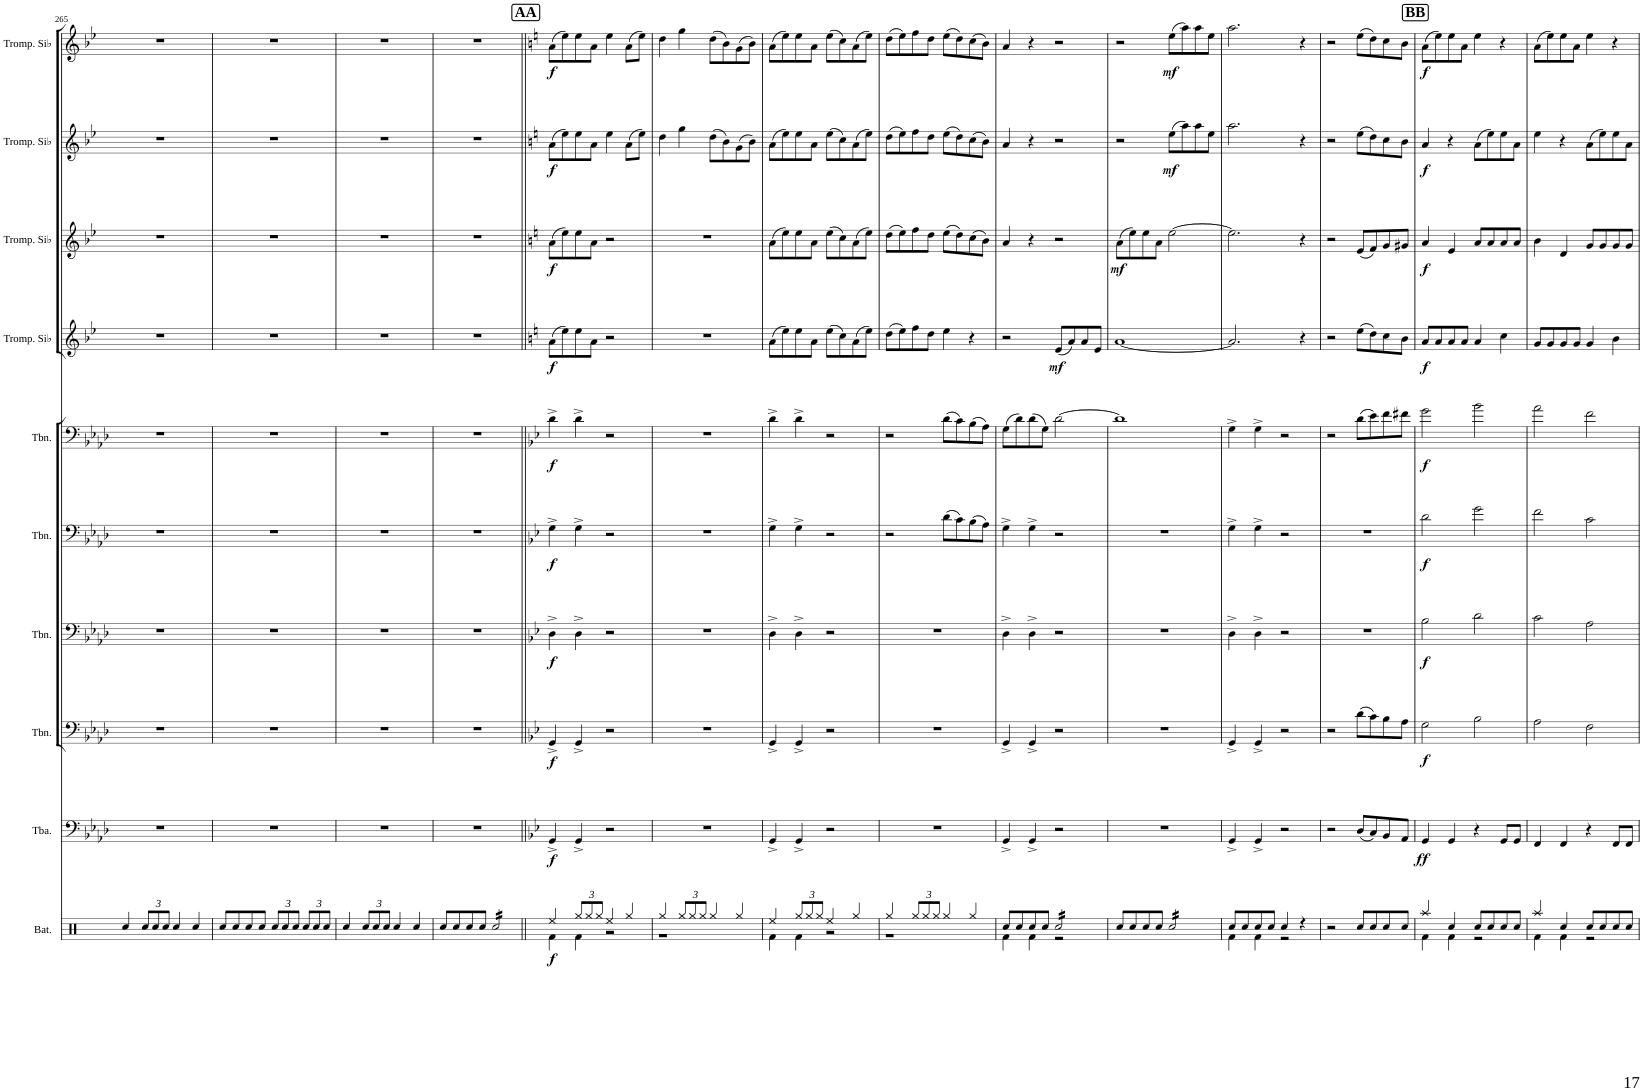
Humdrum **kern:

**kern	**dynam	**kern	**dynam	**kern	**dynam	**kern	**dynam	**kern	**dynam	**kern	**dynam	**kern	**dynam	**kern	**dynam	**kern	**dynam	**kern	**dynam
*part10	*part10	*part9	*part9	*part8	*part8	*part7	*part7	*part6	*part6	*part5	*part5	*part4	*part4	*part3	*part3	*part2	*part2	*part1	*part1
*staff10	*staff10	*staff9	*staff9	*staff8	*staff8	*staff7	*staff7	*staff6	*staff6	*staff5	*staff5	*staff4	*staff4	*staff3	*staff3	*staff2	*staff2	*staff1	*staff1
*I"Batterie	*	*I"Tuba	*	*I"Trombone	*	*I"Trombone	*	*I"Trombone	*	*I"Trombone	*	*I"Trompette en Sib	*	*I"Trompette en Sib	*	*I"Trompette en Sib	*	*I"Trompette en Sib	*
*I'Bat.	*	*I'Tba.	*	*I'Tbn.	*	*I'Tbn.	*	*I'Tbn.	*	*I'Tbn.	*	*I'Tromp. Sib	*	*I'Tromp. Sib	*	*I'Tromp. Sib	*	*I'Tromp. Sib	*
!!LO:PB:g=z
*clefX	*	*clefF4	*	*clefF4	*	*clefF4	*	*clefF4	*	*clefF4	*	*clefG2	*	*clefG2	*	*clefG2	*	*clefG2	*
*	*	*	*	*	*	*	*	*	*	*	*	*Trd1c2	*	*Trd1c2	*	*Trd1c2	*	*Trd1c2	*
*k[]	*	*k[b-e-a-d-]	*	*k[b-e-a-d-]	*	*k[b-e-a-d-]	*	*k[b-e-a-d-]	*	*k[b-e-a-d-]	*	*k[b-e-]	*	*k[b-e-]	*	*k[b-e-]	*	*k[b-e-]	*
*M2/2	*	*M2/2	*	*M2/2	*	*M2/2	*	*M2/2	*	*M2/2	*	*M2/2	*	*M2/2	*	*M2/2	*	*M2/2	*
*met(c|)	*	*met(c|)	*	*met(c|)	*	*met(c|)	*	*met(c|)	*	*met(c|)	*	*met(c|)	*	*met(c|)	*	*met(c|)	*	*met(c|)	*
=265	=265	=265	=265	=265	=265	=265	=265	=265	=265	=265	=265	=265	=265	=265	=265	=265	=265	=265	=265
4Rcc/	.	1r	.	1r	.	1r	.	1r	.	1r	.	1r	.	1r	.	1r	.	1r	.
*Xbrackettup	*	*	*	*	*	*	*	*	*	*	*	*	*	*	*	*	*	*	*
12Rcc/L	.	.	.	.	.	.	.	.	.	.	.	.	.	.	.	.	.	.	.
12Rcc/	.	.	.	.	.	.	.	.	.	.	.	.	.	.	.	.	.	.	.
12Rcc/J	.	.	.	.	.	.	.	.	.	.	.	.	.	.	.	.	.	.	.
4Rcc/	.	.	.	.	.	.	.	.	.	.	.	.	.	.	.	.	.	.	.
4Rcc/	.	.	.	.	.	.	.	.	.	.	.	.	.	.	.	.	.	.	.
=266	=266	=266	=266	=266	=266	=266	=266	=266	=266	=266	=266	=266	=266	=266	=266	=266	=266	=266	=266
8Rcc/L	.	1r	.	1r	.	1r	.	1r	.	1r	.	1r	.	1r	.	1r	.	1r	.
8Rcc/	.	.	.	.	.	.	.	.	.	.	.	.	.	.	.	.	.	.	.
8Rcc/	.	.	.	.	.	.	.	.	.	.	.	.	.	.	.	.	.	.	.
8Rcc/J	.	.	.	.	.	.	.	.	.	.	.	.	.	.	.	.	.	.	.
12Rcc/L	.	.	.	.	.	.	.	.	.	.	.	.	.	.	.	.	.	.	.
12Rcc/	.	.	.	.	.	.	.	.	.	.	.	.	.	.	.	.	.	.	.
12Rcc/J	.	.	.	.	.	.	.	.	.	.	.	.	.	.	.	.	.	.	.
12Rcc/L	.	.	.	.	.	.	.	.	.	.	.	.	.	.	.	.	.	.	.
12Rcc/	.	.	.	.	.	.	.	.	.	.	.	.	.	.	.	.	.	.	.
12Rcc/J	.	.	.	.	.	.	.	.	.	.	.	.	.	.	.	.	.	.	.
=267	=267	=267	=267	=267	=267	=267	=267	=267	=267	=267	=267	=267	=267	=267	=267	=267	=267	=267	=267
4Rcc/	.	1r	.	1r	.	1r	.	1r	.	1r	.	1r	.	1r	.	1r	.	1r	.
12Rcc/L	.	.	.	.	.	.	.	.	.	.	.	.	.	.	.	.	.	.	.
12Rcc/	.	.	.	.	.	.	.	.	.	.	.	.	.	.	.	.	.	.	.
12Rcc/J	.	.	.	.	.	.	.	.	.	.	.	.	.	.	.	.	.	.	.
4Rcc/	.	.	.	.	.	.	.	.	.	.	.	.	.	.	.	.	.	.	.
4Rcc/	.	.	.	.	.	.	.	.	.	.	.	.	.	.	.	.	.	.	.
=268	=268	=268	=268	=268	=268	=268	=268	=268	=268	=268	=268	=268	=268	=268	=268	=268	=268	=268	=268
8Rcc/L	.	1r	.	1r	.	1r	.	1r	.	1r	.	1r	.	1r	.	1r	.	1r	.
8Rcc/	.	.	.	.	.	.	.	.	.	.	.	.	.	.	.	.	.	.	.
8Rcc/	.	.	.	.	.	.	.	.	.	.	.	.	.	.	.	.	.	.	.
8Rcc/J	.	.	.	.	.	.	.	.	.	.	.	.	.	.	.	.	.	.	.
*tremolo	*	*	*	*	*	*	*	*	*	*	*	*	*	*	*	*	*	*	*
16Rcc/LL	.	.	.	.	.	.	.	.	.	.	.	.	.	.	.	.	.	.	.
16Rcc/	.	.	.	.	.	.	.	.	.	.	.	.	.	.	.	.	.	.	.
16Rcc/	.	.	.	.	.	.	.	.	.	.	.	.	.	.	.	.	.	.	.
16Rcc/	.	.	.	.	.	.	.	.	.	.	.	.	.	.	.	.	.	.	.
16Rcc/	.	.	.	.	.	.	.	.	.	.	.	.	.	.	.	.	.	.	.
16Rcc/	.	.	.	.	.	.	.	.	.	.	.	.	.	.	.	.	.	.	.
16Rcc/	.	.	.	.	.	.	.	.	.	.	.	.	.	.	.	.	.	.	.
16Rcc/JJ	.	.	.	.	.	.	.	.	.	.	.	.	.	.	.	.	.	.	.
*Xtremolo	*	*	*	*	*	*	*	*	*	*	*	*	*	*	*	*	*	*	*
!!LO:REH:place=s1:a:B:cj:fs=14:t=AA
=269||	=269||	=269||	=269||	=269||	=269||	=269||	=269||	=269||	=269||	=269||	=269||	=269||	=269||	=269||	=269||	=269||	=269||	=269||	=269||
*	*	*k[b-e-]	*	*k[b-e-]	*	*k[b-e-]	*	*k[b-e-]	*	*k[b-e-]	*	*k[]	*	*k[]	*	*k[]	*	*k[]	*
*^	*	*	*	*	*	*	*	*	*	*	*	*	*	*	*	*	*	*	*
!	!	!LO:DY:b	!	!LO:DY:b	!	!LO:DY:b	!	!LO:DY:b	!	!LO:DY:b	!	!LO:DY:b	!	!LO:DY:b	!	!LO:DY:b	!	!LO:DY:b	!	!LO:DY:b
4Ree/	4Rf\	f	4GG^/	f	4GG^/	f	4D^\	f	4G^\	f	4d^\	f	(8a\L	f	(8a\L	f	(8a\L	f	(8a\L	f
.	.	.	.	.	.	.	.	.	.	.	.	.	8ee\)	.	8ee\)	.	8ee\)	.	8ee\)	.
12Rgg/L	4Rf\	.	4GG^/	.	4GG^/	.	4D^\	.	4G^\	.	4d^\	.	8ee\	.	8ee\	.	8ee\	.	8ee\	.
12Rgg/	.	.	.	.	.	.	.	.	.	.	.	.	.	.	.	.	.	.	.	.
.	.	.	.	.	.	.	.	.	.	.	.	.	8a\J	.	8a\J	.	8a\J	.	8a\J	.
12Rgg/J	.	.	.	.	.	.	.	.	.	.	.	.	.	.	.	.	.	.	.	.
4Ree/	2r	.	2r	.	2r	.	2r	.	2r	.	2r	.	2r	.	2r	.	4ee\	.	4ee\	.
4Rgg/	.	.	.	.	.	.	.	.	.	.	.	.	.	.	.	.	(8a\L	.	(8a\L	.
.	.	.	.	.	.	.	.	.	.	.	.	.	.	.	.	.	8ee\J)	.	8ee\J)	.
=270	=270	=270	=270	=270	=270	=270	=270	=270	=270	=270	=270	=270	=270	=270	=270	=270	=270	=270	=270	=270
4Rgg/	1r	.	1r	.	1r	.	1r	.	1r	.	1r	.	1r	.	1r	.	4dd\	.	4dd\	.
12Rgg/L	.	.	.	.	.	.	.	.	.	.	.	.	.	.	.	.	4gg\	.	4gg\	.
12Rgg/	.	.	.	.	.	.	.	.	.	.	.	.	.	.	.	.	.	.	.	.
12Rgg/J	.	.	.	.	.	.	.	.	.	.	.	.	.	.	.	.	.	.	.	.
4Rgg/	.	.	.	.	.	.	.	.	.	.	.	.	.	.	.	.	(8dd\L	.	(8dd\L	.
.	.	.	.	.	.	.	.	.	.	.	.	.	.	.	.	.	8b\)	.	8b\)	.
4Rgg/	.	.	.	.	.	.	.	.	.	.	.	.	.	.	.	.	(8g\	.	(8g\	.
.	.	.	.	.	.	.	.	.	.	.	.	.	.	.	.	.	8b\J)	.	8b\J)	.
=271	=271	=271	=271	=271	=271	=271	=271	=271	=271	=271	=271	=271	=271	=271	=271	=271	=271	=271	=271	=271
4Ree/	4Rf\	.	4GG^/	.	4GG^/	.	4D^\	.	4G^\	.	4d^\	.	(8a\L	.	(8a\L	.	(8a\L	.	(8a\L	.
.	.	.	.	.	.	.	.	.	.	.	.	.	8ee\)	.	8ee\)	.	8ee\)	.	8ee\)	.
12Rgg/L	4Rf\	.	4GG^/	.	4GG^/	.	4D^\	.	4G^\	.	4d^\	.	8ee\	.	8ee\	.	8ee\	.	8ee\	.
12Rgg/	.	.	.	.	.	.	.	.	.	.	.	.	.	.	.	.	.	.	.	.
.	.	.	.	.	.	.	.	.	.	.	.	.	8a\J	.	8a\J	.	8a\J	.	8a\J	.
12Rgg/J	.	.	.	.	.	.	.	.	.	.	.	.	.	.	.	.	.	.	.	.
4Ree/	2r	.	2r	.	2r	.	2r	.	2r	.	2r	.	(8ee\L	.	(8ee\L	.	(8ee\L	.	(8ee\L	.
.	.	.	.	.	.	.	.	.	.	.	.	.	8cc\)	.	8cc\)	.	8cc\)	.	8cc\)	.
4Rgg/	.	.	.	.	.	.	.	.	.	.	.	.	(8a\	.	(8a\	.	(8a\	.	(8a\	.
.	.	.	.	.	.	.	.	.	.	.	.	.	8ee\J)	.	8ee\J)	.	8ee\J)	.	8ee\J)	.
=272	=272	=272	=272	=272	=272	=272	=272	=272	=272	=272	=272	=272	=272	=272	=272	=272	=272	=272	=272	=272
4Rgg/	1r	.	1r	.	1r	.	1r	.	2r	.	2r	.	(8dd\L	.	(8dd\L	.	(8dd\L	.	(8dd\L	.
.	.	.	.	.	.	.	.	.	.	.	.	.	8ee\)	.	8ee\)	.	8ee\)	.	8ee\)	.
12Rgg/L	.	.	.	.	.	.	.	.	.	.	.	.	8ff\	.	8ff\	.	8ff\	.	8ff\	.
12Rgg/	.	.	.	.	.	.	.	.	.	.	.	.	.	.	.	.	.	.	.	.
.	.	.	.	.	.	.	.	.	.	.	.	.	8dd\J	.	8dd\J	.	8dd\J	.	8dd\J	.
12Rgg/J	.	.	.	.	.	.	.	.	.	.	.	.	.	.	.	.	.	.	.	.
4Rgg/	.	.	.	.	.	.	.	.	(8d\L	.	(8d\L	.	4ee\	.	(8ee\L	.	(8ee\L	.	(8ee\L	.
.	.	.	.	.	.	.	.	.	8c\)	.	8c\)	.	.	.	8dd\)	.	8dd\)	.	8dd\)	.
4Rgg/	.	.	.	.	.	.	.	.	(8B-\	.	(8B-\	.	4r	.	(8cc\	.	(8cc\	.	(8cc\	.
.	.	.	.	.	.	.	.	.	8A\J)	.	8A\J)	.	.	.	8b\J)	.	8b\J)	.	8b\J)	.
=273	=273	=273	=273	=273	=273	=273	=273	=273	=273	=273	=273	=273	=273	=273	=273	=273	=273	=273	=273	=273
8Rcc/L	4Rf\	.	4GG^/	.	4GG^/	.	4D^\	.	4G^\	.	(8G\L	.	2r	.	4a/	.	4a/	.	4a/	.
8Rcc/	.	.	.	.	.	.	.	.	.	.	8d\)	.	.	.	.	.	.	.	.	.
8Rcc/	4Rf\	.	4GG^/	.	4GG^/	.	4D^\	.	4G^\	.	(8d\	.	.	.	4r	.	4r	.	4r	.
8Rcc/J	.	.	.	.	.	.	.	.	.	.	8G\J)	.	.	.	.	.	.	.	.	.
!	!	!	!	!	!	!	!	!	!	!	!	!	!	!LO:DY:b	!	!	!	!	!	!
*tremolo	*	*	*	*	*	*	*	*	*	*	*	*	*	*	*	*	*	*	*	*
16Rcc/LL	2r	.	2r	.	2r	.	2r	.	2r	.	[2d\	.	(8e/L	mf	2r	.	2r	.	2r	.
16Rcc/	.	.	.	.	.	.	.	.	.	.	.	.	.	.	.	.	.	.	.	.
16Rcc/	.	.	.	.	.	.	.	.	.	.	.	.	8a/)	.	.	.	.	.	.	.
16Rcc/	.	.	.	.	.	.	.	.	.	.	.	.	.	.	.	.	.	.	.	.
16Rcc/	.	.	.	.	.	.	.	.	.	.	.	.	8a/	.	.	.	.	.	.	.
16Rcc/	.	.	.	.	.	.	.	.	.	.	.	.	.	.	.	.	.	.	.	.
16Rcc/	.	.	.	.	.	.	.	.	.	.	.	.	8e/J	.	.	.	.	.	.	.
16Rcc/JJ	.	.	.	.	.	.	.	.	.	.	.	.	.	.	.	.	.	.	.	.
*Xtremolo	*	*	*	*	*	*	*	*	*	*	*	*	*	*	*	*	*	*	*	*
*v	*v	*	*	*	*	*	*	*	*	*	*	*	*	*	*	*	*	*	*	*
=274	=274	=274	=274	=274	=274	=274	=274	=274	=274	=274	=274	=274	=274	=274	=274	=274	=274	=274	=274
!	!	!	!	!	!	!	!	!	!	!	!	!	!	!	!LO:DY:b	!	!	!	!
8Rcc/L	.	1r	.	1r	.	1r	.	1r	.	1d]	.	[1a	.	(8a\L	mf	2r	.	2r	.
8Rcc/	.	.	.	.	.	.	.	.	.	.	.	.	.	8ee\)	.	.	.	.	.
8Rcc/	.	.	.	.	.	.	.	.	.	.	.	.	.	8ee\	.	.	.	.	.
8Rcc/J	.	.	.	.	.	.	.	.	.	.	.	.	.	8a\J	.	.	.	.	.
!	!	!	!	!	!	!	!	!	!	!	!	!	!	!	!	!	!LO:DY:b	!	!LO:DY:b
*tremolo	*	*	*	*	*	*	*	*	*	*	*	*	*	*	*	*	*	*	*
16Rcc/LL	.	.	.	.	.	.	.	.	.	.	.	.	.	[2ee\	.	(8ee\L	mf	(8ee\L	mf
16Rcc/	.	.	.	.	.	.	.	.	.	.	.	.	.	.	.	.	.	.	.
16Rcc/	.	.	.	.	.	.	.	.	.	.	.	.	.	.	.	8aa\)	.	8aa\)	.
16Rcc/	.	.	.	.	.	.	.	.	.	.	.	.	.	.	.	.	.	.	.
16Rcc/	.	.	.	.	.	.	.	.	.	.	.	.	.	.	.	8aa\	.	8aa\	.
16Rcc/	.	.	.	.	.	.	.	.	.	.	.	.	.	.	.	.	.	.	.
16Rcc/	.	.	.	.	.	.	.	.	.	.	.	.	.	.	.	8ee\J	.	8ee\J	.
16Rcc/JJ	.	.	.	.	.	.	.	.	.	.	.	.	.	.	.	.	.	.	.
*Xtremolo	*	*	*	*	*	*	*	*	*	*	*	*	*	*	*	*	*	*	*
=275	=275	=275	=275	=275	=275	=275	=275	=275	=275	=275	=275	=275	=275	=275	=275	=275	=275	=275	=275
*^	*	*	*	*	*	*	*	*	*	*	*	*	*	*	*	*	*	*	*
8Rcc/L	4Rf\	.	4GG^/	.	4GG^/	.	4D^\	.	4G^\	.	4G^\	.	2.a/]	.	2.ee\]	.	2.aa\	.	2.aa\	.
8Rcc/	.	.	.	.	.	.	.	.	.	.	.	.	.	.	.	.	.	.	.	.
8Rcc/	4Rf\	.	4GG^/	.	4GG^/	.	4D^\	.	4G^\	.	4G^\	.	.	.	.	.	.	.	.	.
8Rcc/J	.	.	.	.	.	.	.	.	.	.	.	.	.	.	.	.	.	.	.	.
4Rcc/	2r	.	2r	.	2r	.	2r	.	2r	.	2r	.	.	.	.	.	.	.	.	.
4r	.	.	.	.	.	.	.	.	.	.	.	.	4r	.	4r	.	4r	.	4r	.
*v	*v	*	*	*	*	*	*	*	*	*	*	*	*	*	*	*	*	*	*	*
=276	=276	=276	=276	=276	=276	=276	=276	=276	=276	=276	=276	=276	=276	=276	=276	=276	=276	=276	=276
2r	.	2r	.	2r	.	1r	.	1r	.	2r	.	2r	.	2r	.	2r	.	2r	.
8Rcc/L	.	(8D/L	.	(8d\L	.	.	.	.	.	(8d\L	.	(8ee\L	.	(8e/L	.	(8ee\L	.	(8ee\L	.
8Rcc/	.	8C/)	.	8c\)	.	.	.	.	.	8e-\)	.	8dd\)	.	8f/)	.	8dd\)	.	8dd\)	.
8Rcc/	.	8BB-/	.	8B-\	.	.	.	.	.	8f\	.	8cc\	.	8g/	.	8cc\	.	8cc\	.
8Rcc/J	.	8AA/J	.	8A\J	.	.	.	.	.	8f#X\J	.	8b\J	.	8g#X/J	.	8b\J	.	8b\J	.
!!LO:REH:place=s1:a:B:cj:fs=14:t=BB
=277	=277	=277	=277	=277	=277	=277	=277	=277	=277	=277	=277	=277	=277	=277	=277	=277	=277	=277	=277
*^	*	*	*	*	*	*	*	*	*	*	*	*	*	*	*	*	*	*	*
!	!	!	!	!LO:DY:b	!	!LO:DY:b	!	!LO:DY:b	!	!LO:DY:b	!	!LO:DY:b	!	!LO:DY:b	!	!LO:DY:b	!	!LO:DY:b	!	!LO:DY:b
4Raa/	4Rf\	.	4GG/	ff	2G\	f	2B-\	f	2d\	f	2g\	f	8a/L	f	4a/	f	4a/	f	(8a\L	f
.	.	.	.	.	.	.	.	.	.	.	.	.	8a/	.	.	.	.	.	8ee\)	.
4Rcc/	4Rf\	.	4GG/	.	.	.	.	.	.	.	.	.	8a/	.	4e/	.	4r	.	8ee\	.
.	.	.	.	.	.	.	.	.	.	.	.	.	8a/J	.	.	.	.	.	8a\J	.
8Rcc/L	2r	.	4r	.	2B-\	.	2d\	.	2g\	.	2b-\	.	4a/	.	8a/L	.	(8a\L	.	4ee\	.
8Rcc/	.	.	.	.	.	.	.	.	.	.	.	.	.	.	8a/	.	8ee\)	.	.	.
8Rcc/	.	.	8GG/L	.	.	.	.	.	.	.	.	.	4cc\	.	8a/	.	8ee\	.	4r	.
8Rcc/J	.	.	8GG/J	.	.	.	.	.	.	.	.	.	.	.	8a/J	.	8a\J	.	.	.
=278	=278	=278	=278	=278	=278	=278	=278	=278	=278	=278	=278	=278	=278	=278	=278	=278	=278	=278	=278	=278
4Raa/	4Rf\	.	4FF/	.	2A\	.	2c\	.	2f\	.	2a\	.	8g/L	.	4b\	.	4ee\	.	(8a\L	.
.	.	.	.	.	.	.	.	.	.	.	.	.	8g/	.	.	.	.	.	8ee\)	.
4Rcc/	4Rf\	.	4FF/	.	.	.	.	.	.	.	.	.	8g/	.	4d/	.	4r	.	8ee\	.
.	.	.	.	.	.	.	.	.	.	.	.	.	8g/J	.	.	.	.	.	8a\J	.
8Rcc/L	2r	.	4r	.	2F\	.	2A\	.	2c\	.	2f\	.	4g/	.	8g/L	.	(8a\L	.	4ee\	.
8Rcc/	.	.	.	.	.	.	.	.	.	.	.	.	.	.	8g/	.	8ee\)	.	.	.
8Rcc/	.	.	8FF/L	.	.	.	.	.	.	.	.	.	4b\	.	8g/	.	8ee\	.	4r	.
8Rcc/J	.	.	8FF/J	.	.	.	.	.	.	.	.	.	.	.	8g/J	.	8a\J	.	.	.
*v	*v	*	*	*	*	*	*	*	*	*	*	*	*	*	*	*	*	*	*	*
=	=	=	=	=	=	=	=	=	=	=	=	=	=	=	=	=	=	=	=
*-	*-	*-	*-	*-	*-	*-	*-	*-	*-	*-	*-	*-	*-	*-	*-	*-	*-	*-	*-
